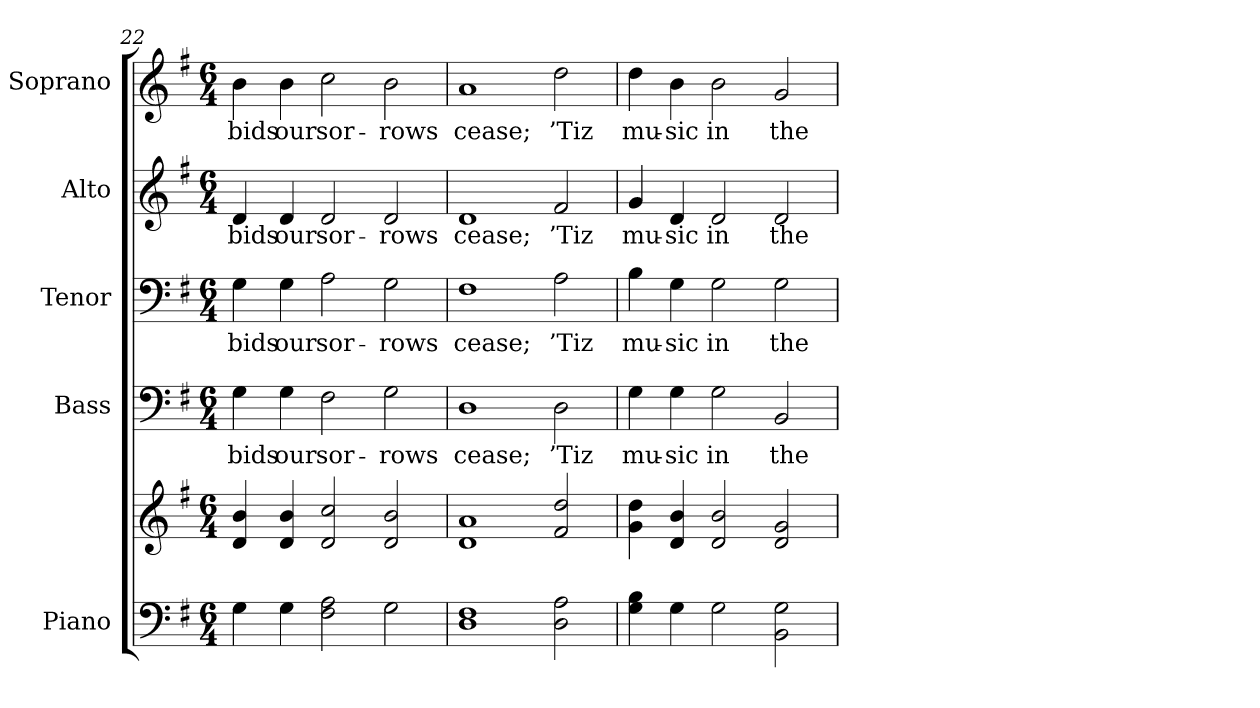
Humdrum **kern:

**kern	**kern	**kern	**text	**kern	**text	**kern	**text	**kern	**text
*part5	*part5	*part4	*part4	*part3	*part3	*part2	*part2	*part1	*part1
*staff6	*staff5	*staff4	*staff4	*staff3	*staff3	*staff2	*staff2	*staff1	*staff1
*I"Piano	*	*I"Bass	*	*I"Tenor	*	*I"Alto	*	*I"Soprano	*
*I'Pno.	*	*I'B.	*	*I'T.	*	*I'A.	*	*I'S.	*
*clefF4	*clefG2	*clefF4	*	*clefF4	*	*clefG2	*	*clefG2	*
*k[f#]	*k[f#]	*k[f#]	*	*k[f#]	*	*k[f#]	*	*k[f#]	*
*G:	*G:	*G:	*	*G:	*	*G:	*	*G:	*
*M6/4	*M6/4	*M6/4	*	*M6/4	*	*M6/4	*	*M6/4	*
=22	=22	=22	=22	=22	=22	=22	=22	=22	=22
!	!	!	!LO:LY:b:color=#000000	!	!	!	!	!	!
!	!	!	!	!	!LO:LY:b:color=#000000	!	!	!	!
!	!	!	!	!	!	!	!LO:LY:b:color=#000000	!	!
!	!	!	!	!	!	!	!	!	!LO:LY:b:color=#000000
4Gi\	4di/ 4bi	4Gi\	bids	4Gi\	bids	4di/	bids	4bi\	bids
!	!	!	!LO:LY:b:color=#000000	!	!	!	!	!	!
!	!	!	!	!	!LO:LY:b:color=#000000	!	!	!	!
!	!	!	!	!	!	!	!LO:LY:b:color=#000000	!	!
!	!	!	!	!	!	!	!	!	!LO:LY:b:color=#000000
4Gi\	4di/ 4bi	4Gi\	our	4Gi\	our	4di/	our	4bi\	our
!	!	!	!LO:LY:b:color=#000000	!	!	!	!	!	!
!	!	!	!	!	!LO:LY:b:color=#000000	!	!	!	!
!	!	!	!	!	!	!	!LO:LY:b:color=#000000	!	!
!	!	!	!	!	!	!	!	!	!LO:LY:b:color=#000000
2F#i\ 2Ai	2di/ 2cci	2F#i\	sor-	2Ai\	sor-	2di/	sor-	2cci\	sor-
!	!	!	!LO:LY:b:color=#000000	!	!	!	!	!	!
!	!	!	!	!	!LO:LY:b:color=#000000	!	!	!	!
!	!	!	!	!	!	!	!LO:LY:b:color=#000000	!	!
!	!	!	!	!	!	!	!	!	!LO:LY:b:color=#000000
2Gi\	2di/ 2bi	2Gi\	-rows	2Gi\	-rows	2di/	-rows	2bi\	-rows
=23	=23	=23	=23	=23	=23	=23	=23	=23	=23
!	!	!	!LO:LY:b:color=#000000	!	!	!	!	!	!
!	!	!	!	!	!LO:LY:b:color=#000000	!	!	!	!
!	!	!	!	!	!	!	!LO:LY:b:color=#000000	!	!
!	!	!	!	!	!	!	!	!	!LO:LY:b:color=#000000
1Di 1F#i	1di 1ai	1Di	cease;	1F#i	cease;	1di	cease;	1ai	cease;
!	!	!	!LO:LY:b:color=#000000	!	!	!	!	!	!
!	!	!	!	!	!LO:LY:b:color=#000000	!	!	!	!
!	!	!	!	!	!	!	!LO:LY:b:color=#000000	!	!
!	!	!	!	!	!	!	!	!	!LO:LY:b:color=#000000
2Di\ 2Ai	2f#i/ 2ddi	2Di\	’Tiz	2Ai\	’Tiz	2f#i/	’Tiz	2ddi\	’Tiz
=24	=24	=24	=24	=24	=24	=24	=24	=24	=24
!	!	!	!LO:LY:b:color=#000000	!	!	!	!	!	!
!	!	!	!	!	!LO:LY:b:color=#000000	!	!	!	!
!	!	!	!	!	!	!	!LO:LY:b:color=#000000	!	!
!	!	!	!	!	!	!	!	!	!LO:LY:b:color=#000000
4Gi\ 4Bi	4gi\ 4ddi	4Gi\	mu-	4Bi\	mu-	4gi/	mu-	4ddi\	mu-
!	!	!	!LO:LY:b:color=#000000	!	!	!	!	!	!
!	!	!	!	!	!LO:LY:b:color=#000000	!	!	!	!
!	!	!	!	!	!	!	!LO:LY:b:color=#000000	!	!
!	!	!	!	!	!	!	!	!	!LO:LY:b:color=#000000
4Gi\	4di/ 4bi	4Gi\	-sic	4Gi\	-sic	4di/	-sic	4bi\	-sic
!	!	!	!LO:LY:b:color=#000000	!	!	!	!	!	!
!	!	!	!	!	!LO:LY:b:color=#000000	!	!	!	!
!	!	!	!	!	!	!	!LO:LY:b:color=#000000	!	!
!	!	!	!	!	!	!	!	!	!LO:LY:b:color=#000000
2Gi\	2di/ 2bi	2Gi\	in	2Gi\	in	2di/	in	2bi\	in
!	!	!	!LO:LY:b:color=#000000	!	!	!	!	!	!
!	!	!	!	!	!LO:LY:b:color=#000000	!	!	!	!
!	!	!	!	!	!	!	!LO:LY:b:color=#000000	!	!
!	!	!	!	!	!	!	!	!	!LO:LY:b:color=#000000
2BBi\ 2Gi	2di/ 2gi	2BBi/	the	2Gi\	the	2di/	the	2gi/	the
=	=	=	=	=	=	=	=	=	=
*-	*-	*-	*-	*-	*-	*-	*-	*-	*-
